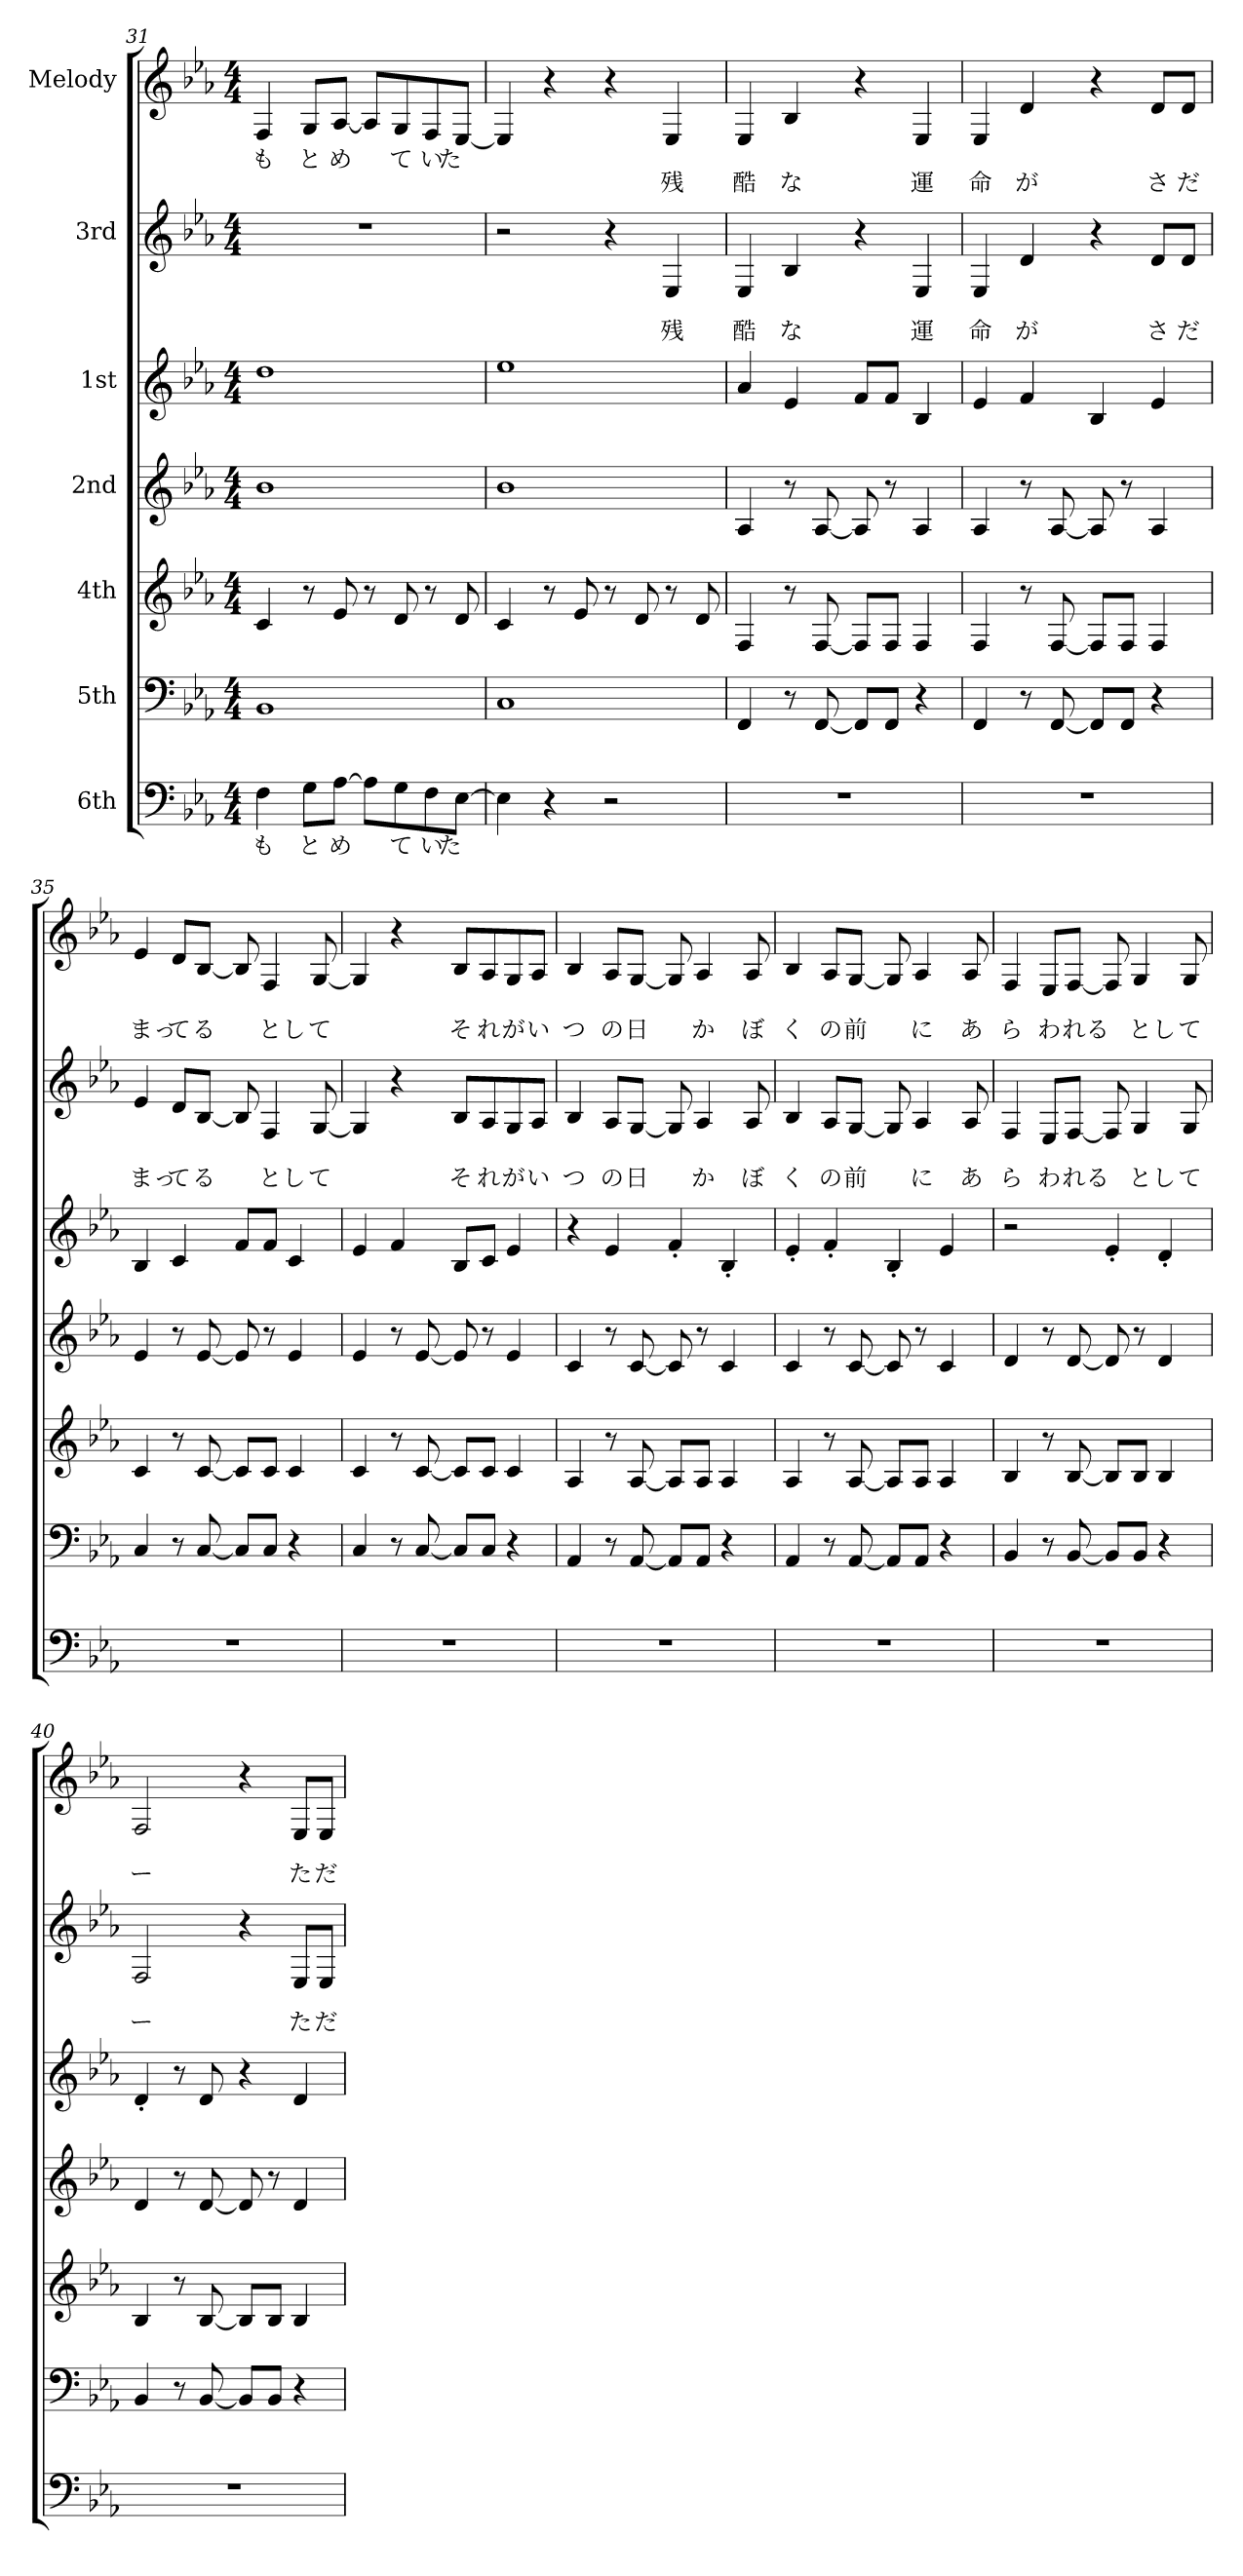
**kern	**text	**kern	**kern	**kern	**kern	**kern	**text	**text	**kern	**text	**text
*part7	*part7	*part6	*part5	*part4	*part3	*part2	*part2	*part2	*part1	*part1	*part1
*staff7	*staff7	*staff6	*staff5	*staff4	*staff3	*staff2	*staff2	*staff2	*staff1	*staff1	*staff1
*I"6th	*	*I"5th	*I"4th	*I"2nd	*I"1st	*I"3rd	*	*	*I"Melody	*	*
*clefF4	*	*clefF4	*clefG2	*clefG2	*clefG2	*clefG2	*	*	*clefG2	*	*
*k[b-e-a-]	*	*k[b-e-a-]	*k[b-e-a-]	*k[b-e-a-]	*k[b-e-a-]	*k[b-e-a-]	*	*	*k[b-e-a-]	*	*
*M4/4	*	*M4/4	*M4/4	*M4/4	*M4/4	*M4/4	*	*	*M4/4	*	*
=31	=31	=31	=31	=31	=31	=31	=31	=31	=31	=31	=31
4F	も	1BB-	4c	1b-	1dd	1r	.	.	4F	も	.
8GL	と	.	8r	.	.	.	.	.	8GL	と	.
[8A-J	め	.	8e-	.	.	.	.	.	[8A-J	め	.
8A-L]	.	.	8r	.	.	.	.	.	8A-L]	.	.
8G	て	.	8d	.	.	.	.	.	8G	て	.
8F	い	.	8r	.	.	.	.	.	8F	い	.
[8E-J	た	.	8d	.	.	.	.	.	[8E-J	た	.
=32	=32	=32	=32	=32	=32	=32	=32	=32	=32	=32	=32
4E-]	.	1C	4c	1b-	1ee-	2r	.	.	4E-]	.	.
4r	.	.	8r	.	.	.	.	.	4r	.	.
.	.	.	8e-	.	.	.	.	.	.	.	.
2r	.	.	8r	.	.	4r	.	.	4r	.	.
.	.	.	8d	.	.	.	.	.	.	.	.
.	.	.	8r	.	.	4E-	.	残	4E-	.	残
.	.	.	8d	.	.	.	.	.	.	.	.
=33	=33	=33	=33	=33	=33	=33	=33	=33	=33	=33	=33
1r	.	4FF	4F	4A-	4a-	4E-	.	酷	4E-	.	酷
.	.	8r	8r	8r	4e-	4B-	.	な	4B-	.	な
.	.	[8FF	[8F	[8A-	.	.	.	.	.	.	.
.	.	8FFL]	8FL]	8A-]	8fL	4r	.	.	4r	.	.
.	.	8FFJ	8FJ	8r	8fJ	.	.	.	.	.	.
.	.	4r	4F	4A-	4B-	4E-	.	運	4E-	.	運
=34	=34	=34	=34	=34	=34	=34	=34	=34	=34	=34	=34
1r	.	4FF	4F	4A-	4e-	4E-	.	命	4E-	.	命
.	.	8r	8r	8r	4f	4d	.	が	4d	.	が
.	.	[8FF	[8F	[8A-	.	.	.	.	.	.	.
.	.	8FFL]	8FL]	8A-]	4B-	4r	.	.	4r	.	.
.	.	8FFJ	8FJ	8r	.	.	.	.	.	.	.
.	.	4r	4F	4A-	4e-	8dL	.	さ	8dL	.	さ
.	.	.	.	.	.	8dJ	.	だ	8dJ	.	だ
=35	=35	=35	=35	=35	=35	=35	=35	=35	=35	=35	=35
1r	.	4C	4c	4e-	4B-	4e-	.	まっ	4e-	.	まっ
.	.	8r	8r	8r	4c	8dL	.	て	8dL	.	て
.	.	[8C	[8c	[8e-	.	[8B-J	.	る	[8B-J	.	る
.	.	8CL]	8cL]	8e-]	8fL	8B-]	.	.	8B-]	.	.
.	.	8CJ	8cJ	8r	8fJ	4F	.	とし	4F	.	とし
.	.	4r	4c	4e-	4c	.	.	.	.	.	.
.	.	.	.	.	.	[8G	.	て	[8G	.	て
=36	=36	=36	=36	=36	=36	=36	=36	=36	=36	=36	=36
1r	.	4C	4c	4e-	4e-	4G]	.	.	4G]	.	.
.	.	8r	8r	8r	4f	4r	.	.	4r	.	.
.	.	[8C	[8c	[8e-	.	.	.	.	.	.	.
.	.	8CL]	8cL]	8e-]	8B-L	8B-L	.	そ	8B-L	.	そ
.	.	8CJ	8cJ	8r	8cJ	8A-	.	れ	8A-	.	れ
.	.	4r	4c	4e-	4e-	8G	.	が	8G	.	が
.	.	.	.	.	.	8A-J	.	い	8A-J	.	い
=37	=37	=37	=37	=37	=37	=37	=37	=37	=37	=37	=37
1r	.	4AA-	4A-	4c	4r	4B-	.	つ	4B-	.	つ
.	.	8r	8r	8r	4e-	8A-L	.	の	8A-L	.	の
.	.	[8AA-	[8A-	[8c	.	[8GJ	.	日	[8GJ	.	日
.	.	8AA-L]	8A-L]	8c]	4f'	8G]	.	.	8G]	.	.
.	.	8AA-J	8A-J	8r	.	4A-	.	か	4A-	.	か
.	.	4r	4A-	4c	4B-'	.	.	.	.	.	.
.	.	.	.	.	.	8A-	.	ぼ	8A-	.	ぼ
=38	=38	=38	=38	=38	=38	=38	=38	=38	=38	=38	=38
1r	.	4AA-	4A-	4c	4e-'	4B-	.	く	4B-	.	く
.	.	8r	8r	8r	4f'	8A-L	.	の	8A-L	.	の
.	.	[8AA-	[8A-	[8c	.	[8GJ	.	前	[8GJ	.	前
.	.	8AA-L]	8A-L]	8c]	4B-'	8G]	.	.	8G]	.	.
.	.	8AA-J	8A-J	8r	.	4A-	.	に	4A-	.	に
.	.	4r	4A-	4c	4e-	.	.	.	.	.	.
.	.	.	.	.	.	8A-	.	あ	8A-	.	あ
=39	=39	=39	=39	=39	=39	=39	=39	=39	=39	=39	=39
1r	.	4BB-	4B-	4d	2r	4F	.	ら	4F	.	ら
.	.	8r	8r	8r	.	8E-L	.	わ	8E-L	.	わ
.	.	[8BB-	[8B-	[8d	.	[8FJ	.	れる	[8FJ	.	れる
.	.	8BB-L]	8B-L]	8d]	4e-'	8F]	.	.	8F]	.	.
.	.	8BB-J	8B-J	8r	.	4G	.	とし	4G	.	とし
.	.	4r	4B-	4d	4d'	.	.	.	.	.	.
.	.	.	.	.	.	8G	.	て	8G	.	て
=40	=40	=40	=40	=40	=40	=40	=40	=40	=40	=40	=40
1r	.	4BB-	4B-	4d	4d'	2F	.	ー	2F	.	ー
.	.	8r	8r	8r	8r	.	.	.	.	.	.
.	.	[8BB-	[8B-	[8d	8d	.	.	.	.	.	.
.	.	8BB-L]	8B-L]	8d]	4r	4r	.	.	4r	.	.
.	.	8BB-J	8B-J	8r	.	.	.	.	.	.	.
.	.	4r	4B-	4d	4d	8E-L	.	た	8E-L	.	た
.	.	.	.	.	.	8E-J	.	だ	8E-J	.	だ
=	=	=	=	=	=	=	=	=	=	=	=
*-	*-	*-	*-	*-	*-	*-	*-	*-	*-	*-	*-
